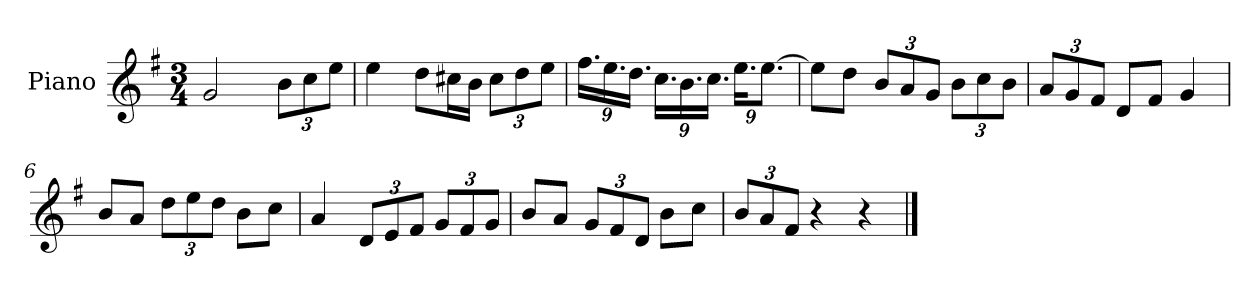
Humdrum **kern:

**kern
*part1
*staff1
*I"Piano
*I'P-no
*clefG2
*k[f#]
*M3/4
*MM176
=1
2g/
*Xbrackettup
12b\L
12cc\
12ee\J
=2
4ee\
8dd\L
16cc#X\L
16b\JJ
12cc#\L
12dd\
12ee\J
=3
18.ff#\LL
18.ee\
18.dd\JJ
18.cc\LL
18.b\
18.cc\JJ
18.ee\KL
[9.ee\J
=4
8ee\L]
8dd\J
12b/L
12a/
12g/J
12b\L
12cc\
12b\J
=5
12a/L
12g/
12f#/J
8d/L
8f#/J
4g/
!!LO:LB:g=z
=6
8b/L
8a/J
12dd\L
12ee\
12dd\J
8b\L
8cc\J
=7
4a/
12d/L
12e/
12f#/J
12g/L
12f#/
12g/J
=8
8b/L
8a/J
12g/L
12f#/
12d/J
8b\L
8cc\J
=9
12b/L
12a/
12f#/J
4r
4r
==
*-
